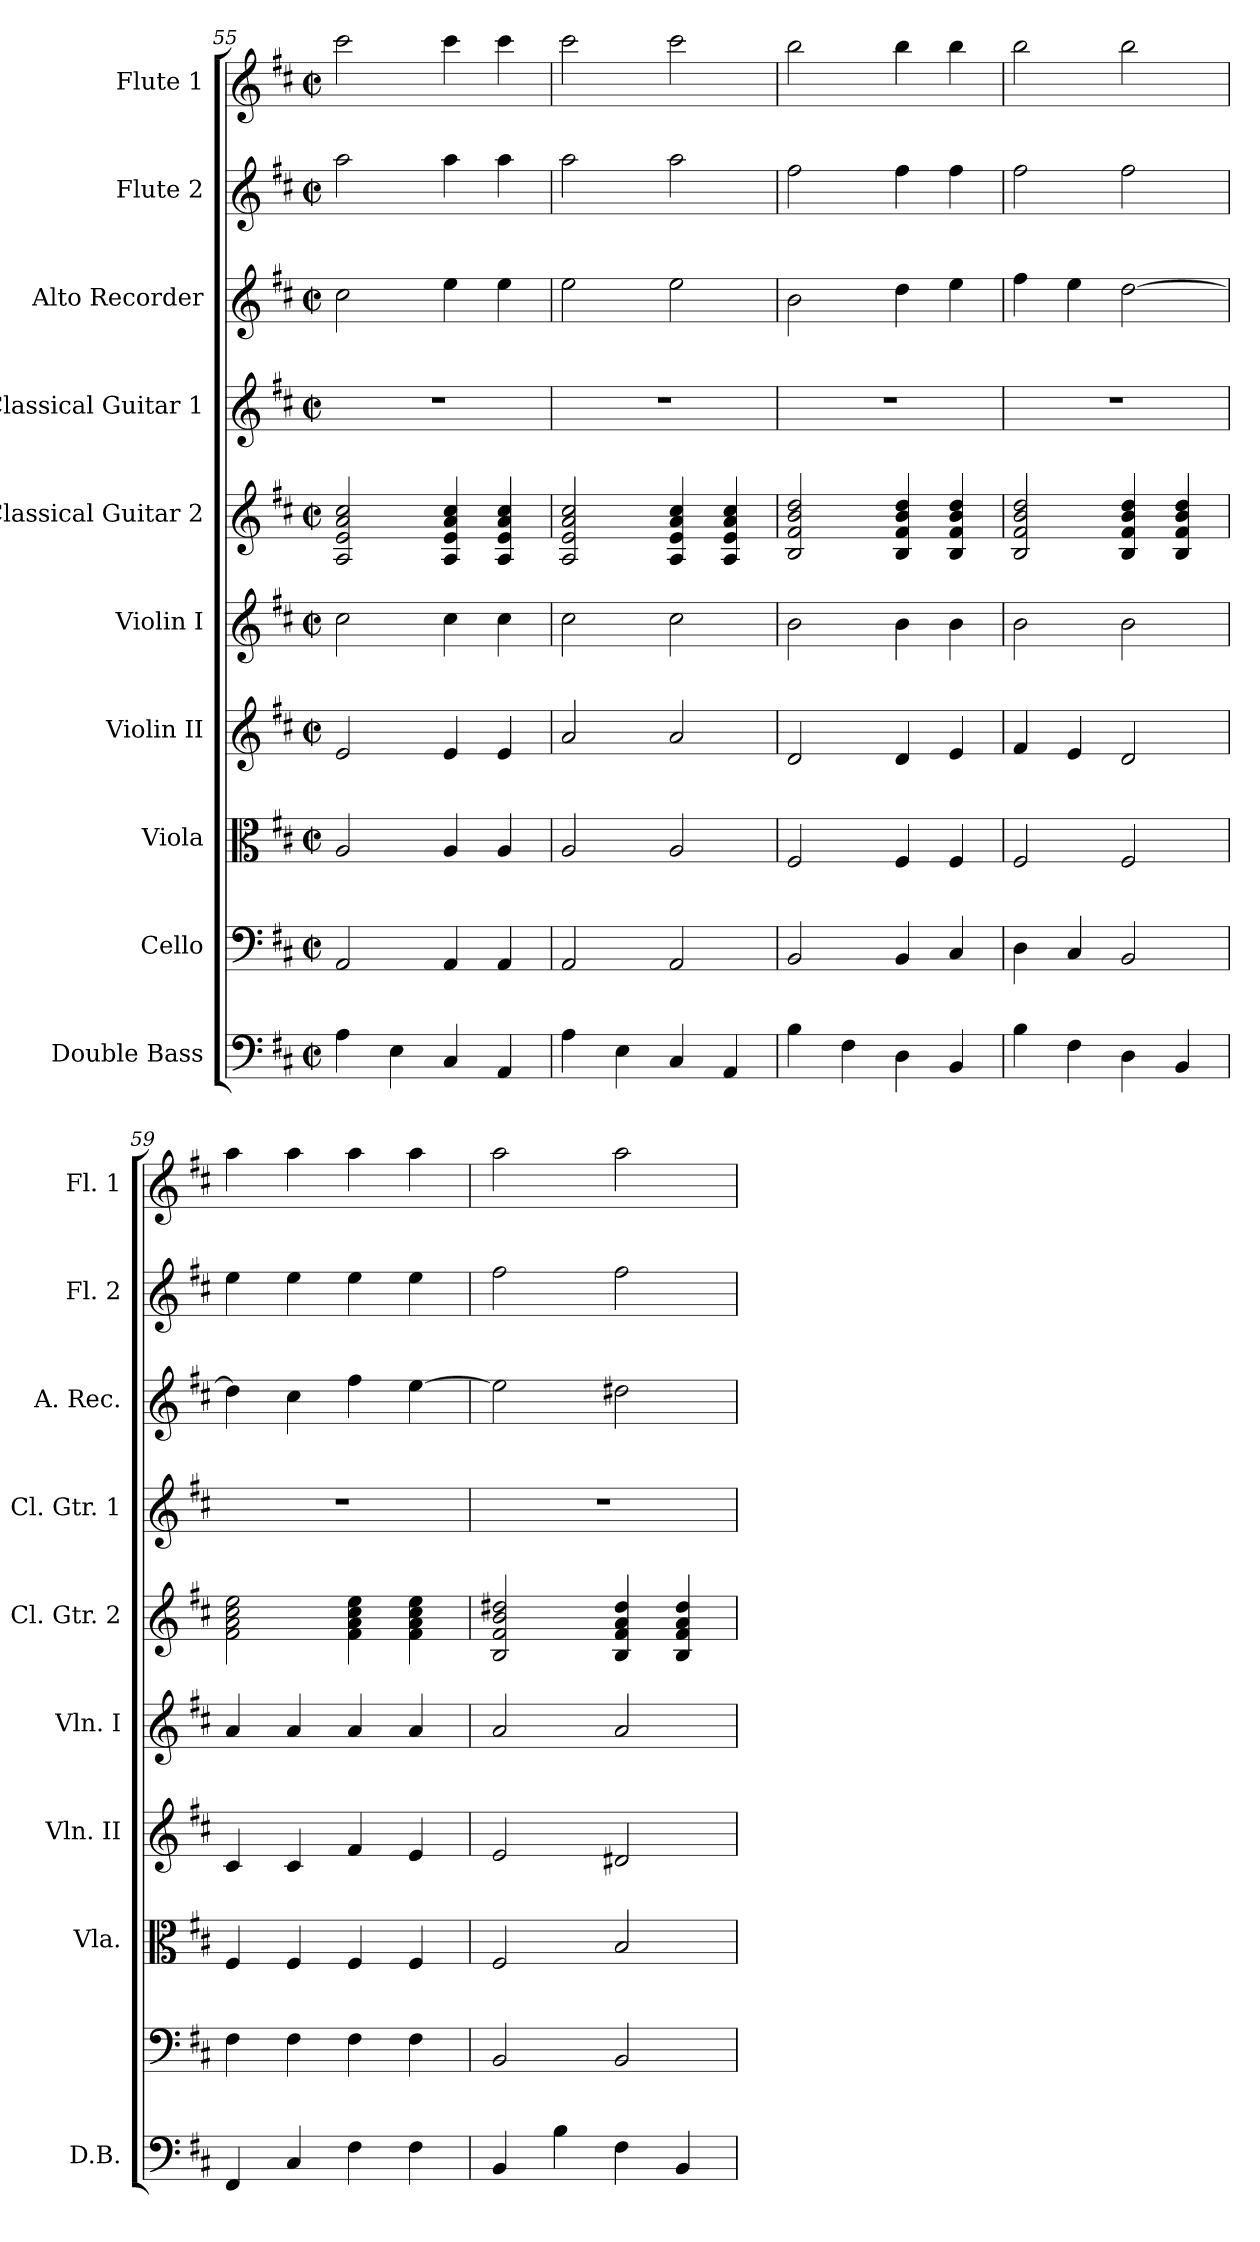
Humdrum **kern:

**kern	**kern	**kern	**kern	**kern	**kern	**kern	**kern	**kern	**kern
*part10	*part9	*part8	*part7	*part6	*part5	*part4	*part3	*part2	*part1
*staff10	*staff9	*staff8	*staff7	*staff6	*staff5	*staff4	*staff3	*staff2	*staff1
*I"Double Bass	*I"Cello	*I"Viola	*I"Violin II	*I"Violin I	*I"Classical Guitar 2	*I"Classical Guitar 1	*I"Alto Recorder	*I"Flute 2	*I"Flute 1
*I'D.B.	*	*I'Vla.	*I'Vln. II	*I'Vln. I	*I'Cl. Gtr. 2	*I'Cl. Gtr. 1	*I'A. Rec.	*I'Fl. 2	*I'Fl. 1
*clefF4	*clefF4	*clefC3	*clefG2	*clefG2	*clefG2	*clefG2	*clefG2	*clefG2	*clefG2
*ITrd7c12	*	*	*	*	*ITrd7c12	*ITrd7c12	*	*	*
*k[f#c#]	*k[f#c#]	*k[f#c#]	*k[f#c#]	*k[f#c#]	*k[f#c#]	*k[f#c#]	*k[f#c#]	*k[f#c#]	*k[f#c#]
*D:	*D:	*D:	*D:	*D:	*D:	*D:	*D:	*D:	*D:
*M2/2	*M2/2	*M2/2	*M2/2	*M2/2	*M2/2	*M2/2	*M2/2	*M2/2	*M2/2
*met(c|)	*met(c|)	*met(c|)	*met(c|)	*met(c|)	*met(c|)	*met(c|)	*met(c|)	*met(c|)	*met(c|)
=55	=55	=55	=55	=55	=55	=55	=55	=55	=55
4AA\	2AA/	2A/	2e/	2cc#\	2AA/ 2E/ 2A/ 2c#/	1r	2cc#\	2aa\	2ccc#\
4EE\	.	.	.	.	.	.	.	.	.
4CC#/	4AA/	4A/	4e/	4cc#\	4AA/ 4E/ 4A/ 4c#/	.	4ee\	4aa\	4ccc#\
4AAA/	4AA/	4A/	4e/	4cc#\	4AA/ 4E/ 4A/ 4c#/	.	4ee\	4aa\	4ccc#\
!!LO:PB:g=z
=56	=56	=56	=56	=56	=56	=56	=56	=56	=56
4AA\	2AA/	2A/	2a/	2cc#\	2AA/ 2E/ 2A/ 2c#/	1r	2ee\	2aa\	2ccc#\
4EE\	.	.	.	.	.	.	.	.	.
4CC#/	2AA/	2A/	2a/	2cc#\	4AA/ 4E/ 4A/ 4c#/	.	2ee\	2aa\	2ccc#\
4AAA/	.	.	.	.	4AA/ 4E/ 4A/ 4c#/	.	.	.	.
=57	=57	=57	=57	=57	=57	=57	=57	=57	=57
4BB\	2BB/	2F#/	2d/	2b\	2BB/ 2F#/ 2B/ 2d/	1r	2b\	2ff#\	2bb\
4FF#\	.	.	.	.	.	.	.	.	.
4DD\	4BB/	4F#/	4d/	4b\	4BB/ 4F#/ 4B/ 4d/	.	4dd\	4ff#\	4bb\
4BBB/	4C#/	4F#/	4e/	4b\	4BB/ 4F#/ 4B/ 4d/	.	4ee\	4ff#\	4bb\
=58	=58	=58	=58	=58	=58	=58	=58	=58	=58
4BB\	4D\	2F#/	4f#/	2b\	2BB/ 2F#/ 2B/ 2d/	1r	4ff#\	2ff#\	2bb\
4FF#\	4C#/	.	4e/	.	.	.	4ee\	.	.
4DD\	2BB/	2F#/	2d/	2b\	4BB/ 4F#/ 4B/ 4d/	.	[2dd\	2ff#\	2bb\
4BBB/	.	.	.	.	4BB/ 4F#/ 4B/ 4d/	.	.	.	.
=59	=59	=59	=59	=59	=59	=59	=59	=59	=59
4FFF#/	4F#\	4F#/	4c#/	4a/	2F#\ 2A\ 2c#\ 2e\	1r	4dd\]	4ee\	4aa\
4CC#/	4F#\	4F#/	4c#/	4a/	.	.	4cc#\	4ee\	4aa\
4FF#\	4F#\	4F#/	4f#/	4a/	4F#\ 4A\ 4c#\ 4e\	.	4ff#\	4ee\	4aa\
4FF#\	4F#\	4F#/	4e/	4a/	4F#\ 4A\ 4c#\ 4e\	.	[4ee\	4ee\	4aa\
=60	=60	=60	=60	=60	=60	=60	=60	=60	=60
4BBB/	2BB/	2F#/	2e/	2a/	2BB/ 2F#/ 2B/ 2d#X/	1r	2ee\]	2ff#\	2aa\
4BB\	.	.	.	.	.	.	.	.	.
4FF#\	2BB/	2B/	2d#X/	2a/	4BB/ 4F#/ 4A/ 4d#/	.	2dd#X\	2ff#\	2aa\
4BBB/	.	.	.	.	4BB/ 4F#/ 4A/ 4d#/	.	.	.	.
=	=	=	=	=	=	=	=	=	=
*-	*-	*-	*-	*-	*-	*-	*-	*-	*-
